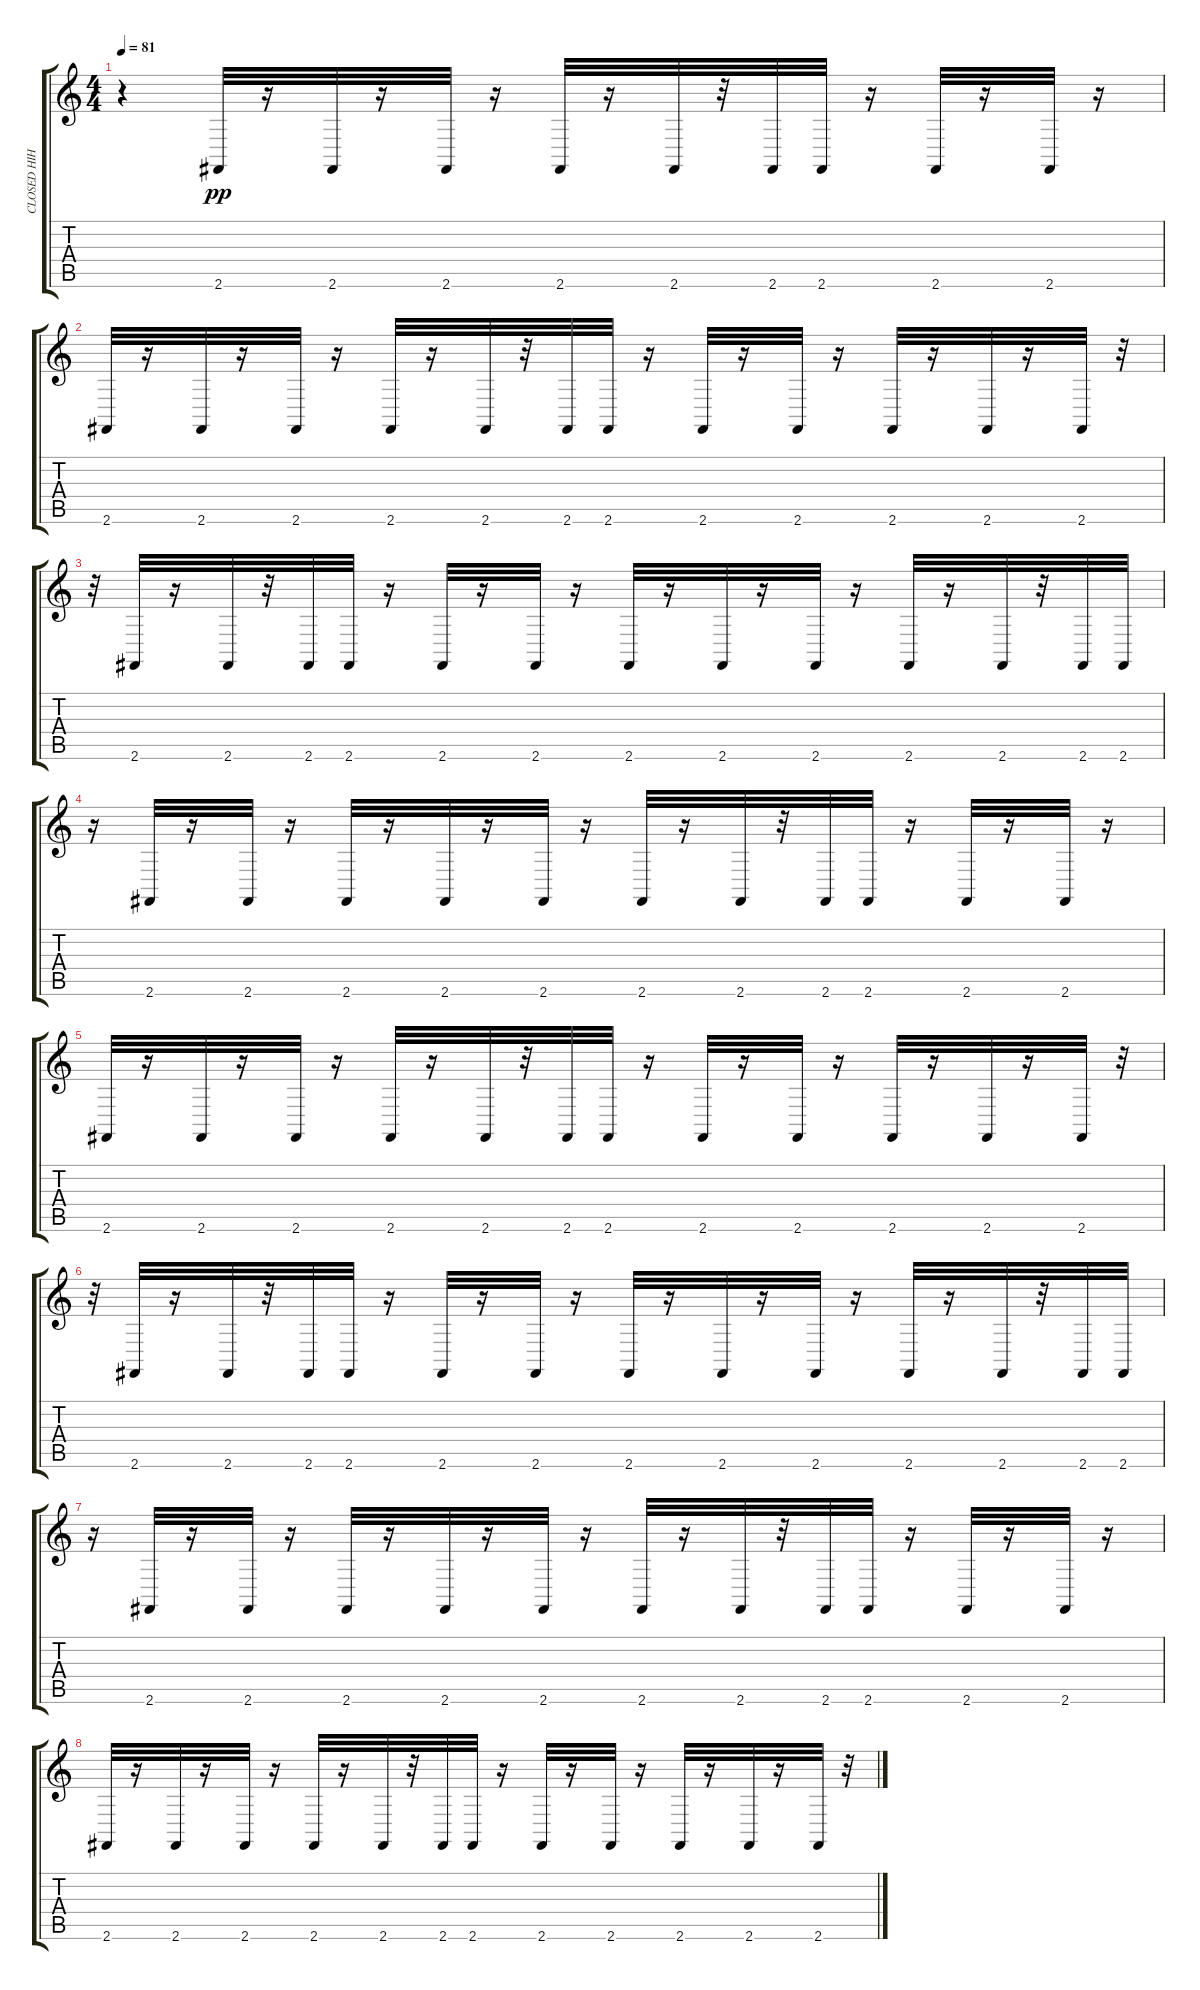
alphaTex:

\track ("CLOSED HIHAT." "CLOSED HIH") {instrument acousticgrandpiano}
\staff {score tabs}
\tuning (E4 B3 G3 D3 A2 E2) {hide}
\ts (4 4)
\tempo 81
\clef g2
\ks c
r.4{dy pp} 2.6.32 r.16 2.6.32 r.16 2.6.32 r.16 2.6.32 r.16 2.6.32 r.32 2.6.32 2.6.32 r.16 2.6.32 r.16 2.6.32 r.16 |
2.6.32 r.16 2.6.32 r.16 2.6.32 r.16 2.6.32 r.16 2.6.32 r.32 2.6.32 2.6.32 r.16 2.6.32 r.16 2.6.32 r.16 2.6.32 r.16 2.6.32 r.16 2.6.32 r.32 |
r.32 2.6.32 r.16 2.6.32 r.32 2.6.32 2.6.32 r.16 2.6.32 r.16 2.6.32 r.16 2.6.32 r.16 2.6.32 r.16 2.6.32 r.16 2.6.32 r.16 2.6.32 r.32 2.6.32 2.6.32 |
r.16 2.6.32 r.16 2.6.32 r.16 2.6.32 r.16 2.6.32 r.16 2.6.32 r.16 2.6.32 r.16 2.6.32 r.32 2.6.32 2.6.32 r.16 2.6.32 r.16 2.6.32 r.16 |
2.6.32 r.16 2.6.32 r.16 2.6.32 r.16 2.6.32 r.16 2.6.32 r.32 2.6.32 2.6.32 r.16 2.6.32 r.16 2.6.32 r.16 2.6.32 r.16 2.6.32 r.16 2.6.32 r.32 |
r.32 2.6.32 r.16 2.6.32 r.32 2.6.32 2.6.32 r.16 2.6.32 r.16 2.6.32 r.16 2.6.32 r.16 2.6.32 r.16 2.6.32 r.16 2.6.32 r.16 2.6.32 r.32 2.6.32 2.6.32 |
r.16 2.6.32 r.16 2.6.32 r.16 2.6.32 r.16 2.6.32 r.16 2.6.32 r.16 2.6.32 r.16 2.6.32 r.32 2.6.32 2.6.32 r.16 2.6.32 r.16 2.6.32 r.16 |
2.6.32 r.16 2.6.32 r.16 2.6.32 r.16 2.6.32 r.16 2.6.32 r.32 2.6.32 2.6.32 r.16 2.6.32 r.16 2.6.32 r.16 2.6.32 r.16 2.6.32 r.16 2.6.32 r.32
